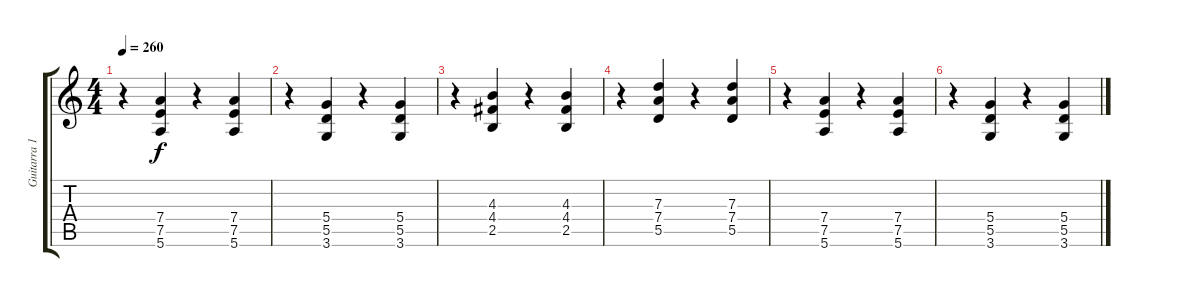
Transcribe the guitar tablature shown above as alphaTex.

\track ("Guitarra 1 - Mathias" "Guitarra 1") {instrument overdrivenguitar}
\staff {score tabs}
\tuning (E4 B3 G3 D3 A2 E2) {hide}
\ts (4 4)
\tempo 260
\clef g2
\ks c
r.4{dy f} (7.4 7.5 5.6).4 r.4 (7.4 7.5 5.6).4 |
r.4 (5.4 5.5 3.6).4 r.4 (5.4 5.5 3.6).4 |
r.4 (4.3 4.4 2.5).4 r.4 (4.3 4.4 2.5).4 |
r.4 (7.3 7.4 5.5).4 r.4 (7.3 7.4 5.5).4 |
r.4 (7.4 7.5 5.6).4 r.4 (7.4 7.5 5.6).4 |
r.4 (5.4 5.5 3.6).4 r.4 (5.4 5.5 3.6).4
